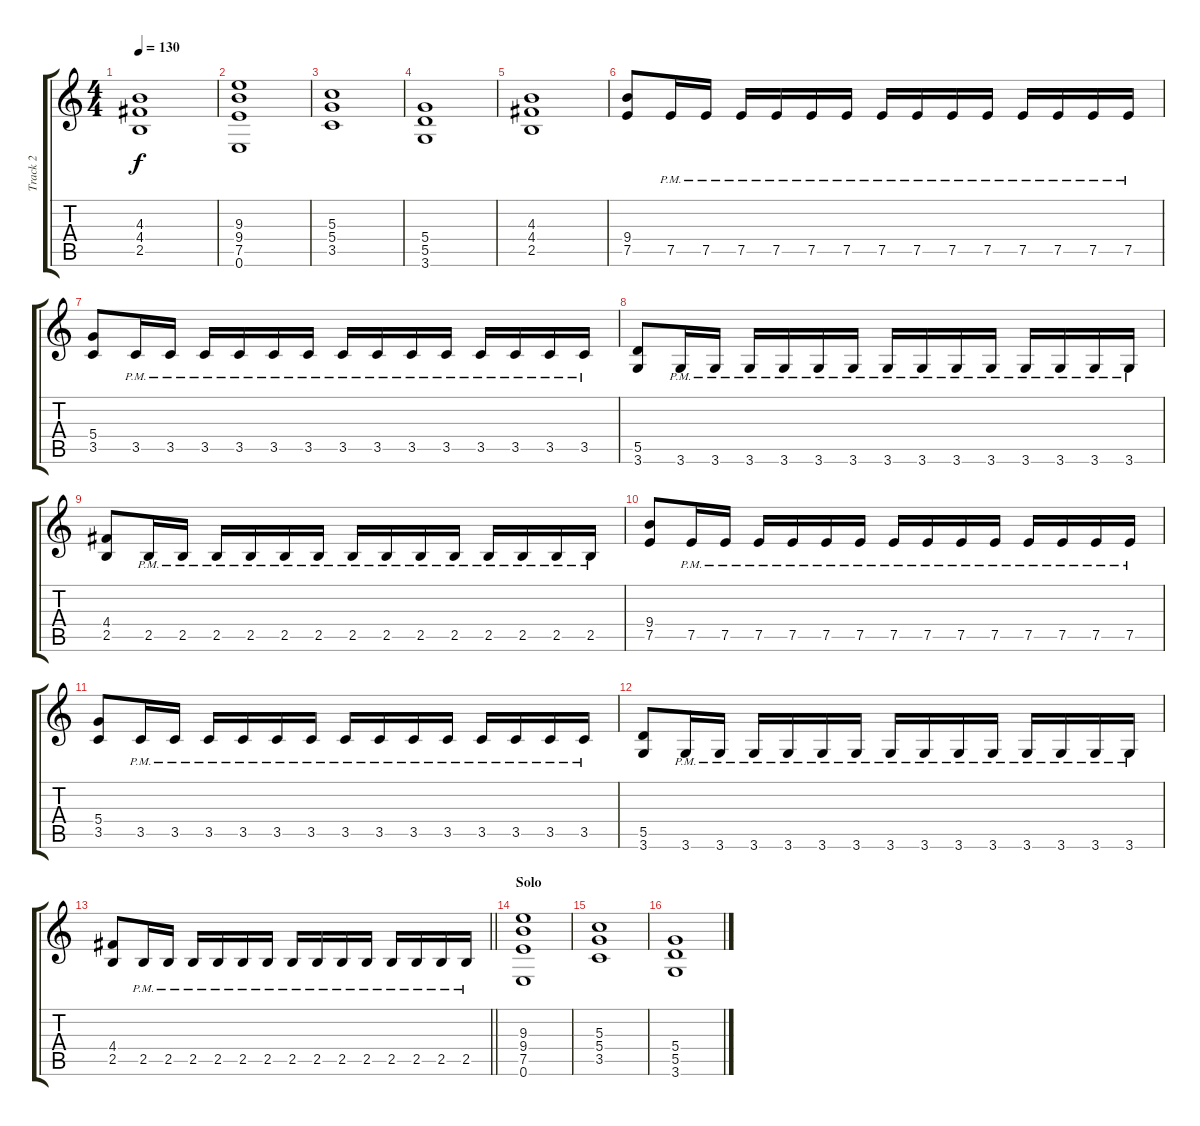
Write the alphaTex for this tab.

\track ("Track 2" "Track 2") {instrument distortionguitar}
\staff {score tabs}
\tuning (E4 B3 G3 D3 A2 E2) {hide}
\ts (4 4)
\tempo 130
\clef g2
\ks c
(4.3 4.4 2.5).1{dy f} |
(9.3 9.4 7.5 0.6).1 |
(5.3 5.4 3.5).1 |
(5.4 5.5 3.6).1 |
(4.3 4.4 2.5).1 |
(9.4 7.5).8 7.5{pm}.16 7.5{pm}.16 7.5{pm}.16 7.5{pm}.16 7.5{pm}.16 7.5{pm}.16 7.5{pm}.16 7.5{pm}.16 7.5{pm}.16 7.5{pm}.16 7.5{pm}.16 7.5{pm}.16 7.5{pm}.16 7.5{pm}.16 |
(5.4 3.5).8 3.5{pm}.16 3.5{pm}.16 3.5{pm}.16 3.5{pm}.16 3.5{pm}.16 3.5{pm}.16 3.5{pm}.16 3.5{pm}.16 3.5{pm}.16 3.5{pm}.16 3.5{pm}.16 3.5{pm}.16 3.5{pm}.16 3.5{pm}.16 |
(5.5 3.6).8 3.6{pm}.16 3.6{pm}.16 3.6{pm}.16 3.6{pm}.16 3.6{pm}.16 3.6{pm}.16 3.6{pm}.16 3.6{pm}.16 3.6{pm}.16 3.6{pm}.16 3.6{pm}.16 3.6{pm}.16 3.6{pm}.16 3.6{pm}.16 |
(4.4 2.5).8 2.5{pm}.16 2.5{pm}.16 2.5{pm}.16 2.5{pm}.16 2.5{pm}.16 2.5{pm}.16 2.5{pm}.16 2.5{pm}.16 2.5{pm}.16 2.5{pm}.16 2.5{pm}.16 2.5{pm}.16 2.5{pm}.16 2.5{pm}.16 |
(9.4 7.5).8 7.5{pm}.16 7.5{pm}.16 7.5{pm}.16 7.5{pm}.16 7.5{pm}.16 7.5{pm}.16 7.5{pm}.16 7.5{pm}.16 7.5{pm}.16 7.5{pm}.16 7.5{pm}.16 7.5{pm}.16 7.5{pm}.16 7.5{pm}.16 |
(5.4 3.5).8 3.5{pm}.16 3.5{pm}.16 3.5{pm}.16 3.5{pm}.16 3.5{pm}.16 3.5{pm}.16 3.5{pm}.16 3.5{pm}.16 3.5{pm}.16 3.5{pm}.16 3.5{pm}.16 3.5{pm}.16 3.5{pm}.16 3.5{pm}.16 |
(5.5 3.6).8 3.6{pm}.16 3.6{pm}.16 3.6{pm}.16 3.6{pm}.16 3.6{pm}.16 3.6{pm}.16 3.6{pm}.16 3.6{pm}.16 3.6{pm}.16 3.6{pm}.16 3.6{pm}.16 3.6{pm}.16 3.6{pm}.16 3.6{pm}.16 |
\barLineRight lightlight
(4.4 2.5).8 2.5{pm}.16 2.5{pm}.16 2.5{pm}.16 2.5{pm}.16 2.5{pm}.16 2.5{pm}.16 2.5{pm}.16 2.5{pm}.16 2.5{pm}.16 2.5{pm}.16 2.5{pm}.16 2.5{pm}.16 2.5{pm}.16 2.5{pm}.16 |
\section ("" "Solo")
(9.3 9.4 7.5 0.6).1 |
(5.3 5.4 3.5).1 |
(5.4 5.5 3.6).1
